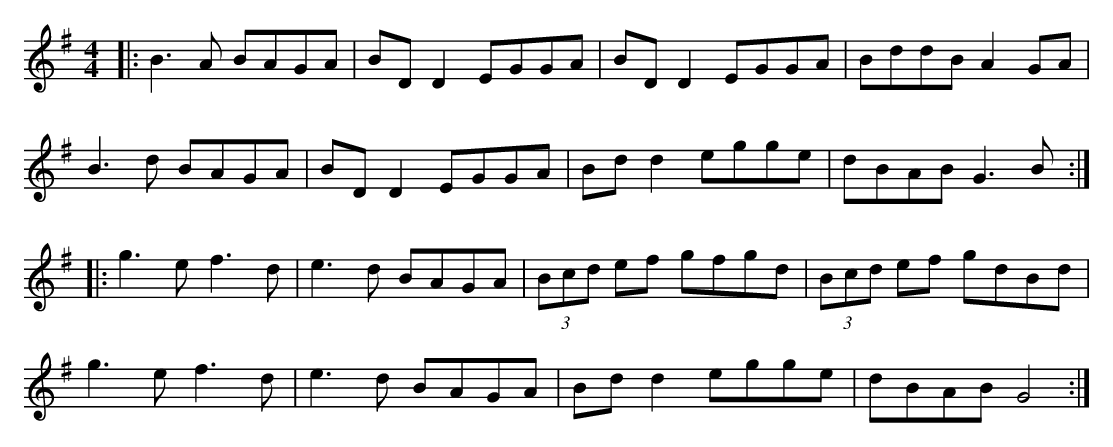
X:1
M:4/4
K:G
|:B3A BAGA|BD D2 EGGA|BD D2 EGGA|BddB A2 GA|
B3d BAGA|BD D2 EGGA|Bd d2 egge|dBAB G3 B:|
|:g3e f3d|e3d BAGA|(3Bcd ef gfgd|(3Bcd ef gdBd|
g3e f3d|e3d BAGA|Bd d2 egge|dBAB G4:|
